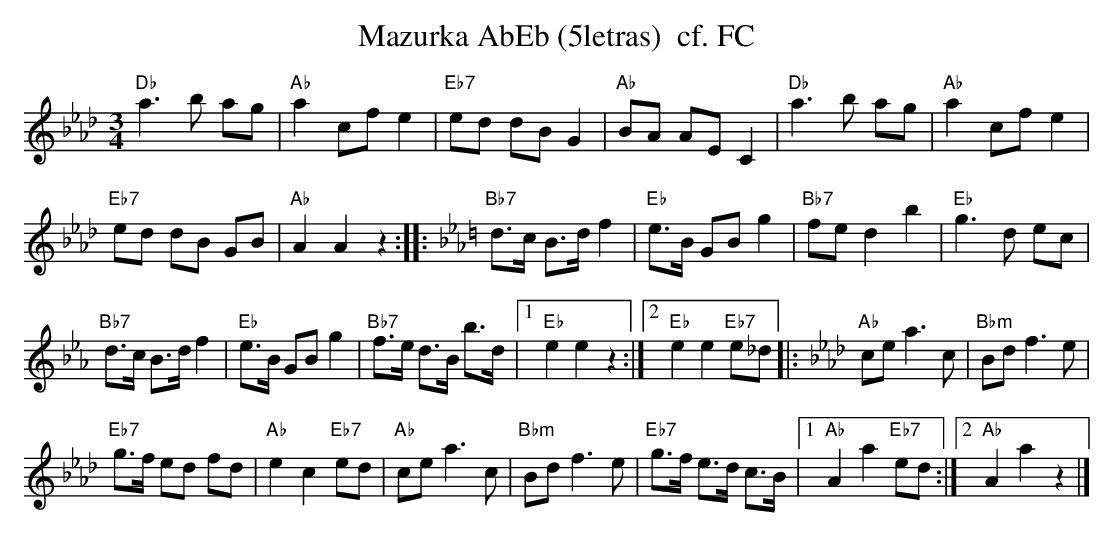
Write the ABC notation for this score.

X:1
T:Mazurka AbEb (5letras)  cf. FC
M:3/4
L:1/8
K:Abmaj%%MIDI gchordon
"Db"a3b ag | "Ab"a2cfe2 | "Eb7"ed dB G2 | "Ab"BA AE C2 | "Db"a3b ag | "Ab"a2 cf e2 |
"Eb7"ed dB GB | "Ab"A2A2z2 :: [K:Ebmaj] "Bb7"d>c B>d f2 | "Eb"e>B GB g2 | "Bb7"fed2b2 | "Eb"g3d ec |
"Bb7"d>c B>d f2 | "Eb"e>B GB g2 | "Bb7"f>e d>B b>d |1"Eb"e2e2z2 :|2 "Eb"e2e2"Eb7"e_d |: [K:Abmaj] "Ab"ce a3c | "Bbm"Bd f3e |
"Eb7"g>f ed fd | "Ab"e2c2"Eb7"ed | "Ab"ce a3c | "Bbm"Bd f3e | "Eb7"g>f e>d c>B |1 "Ab"A2a2"Eb7"ed :|2 "Ab"A2a2z2 |]
